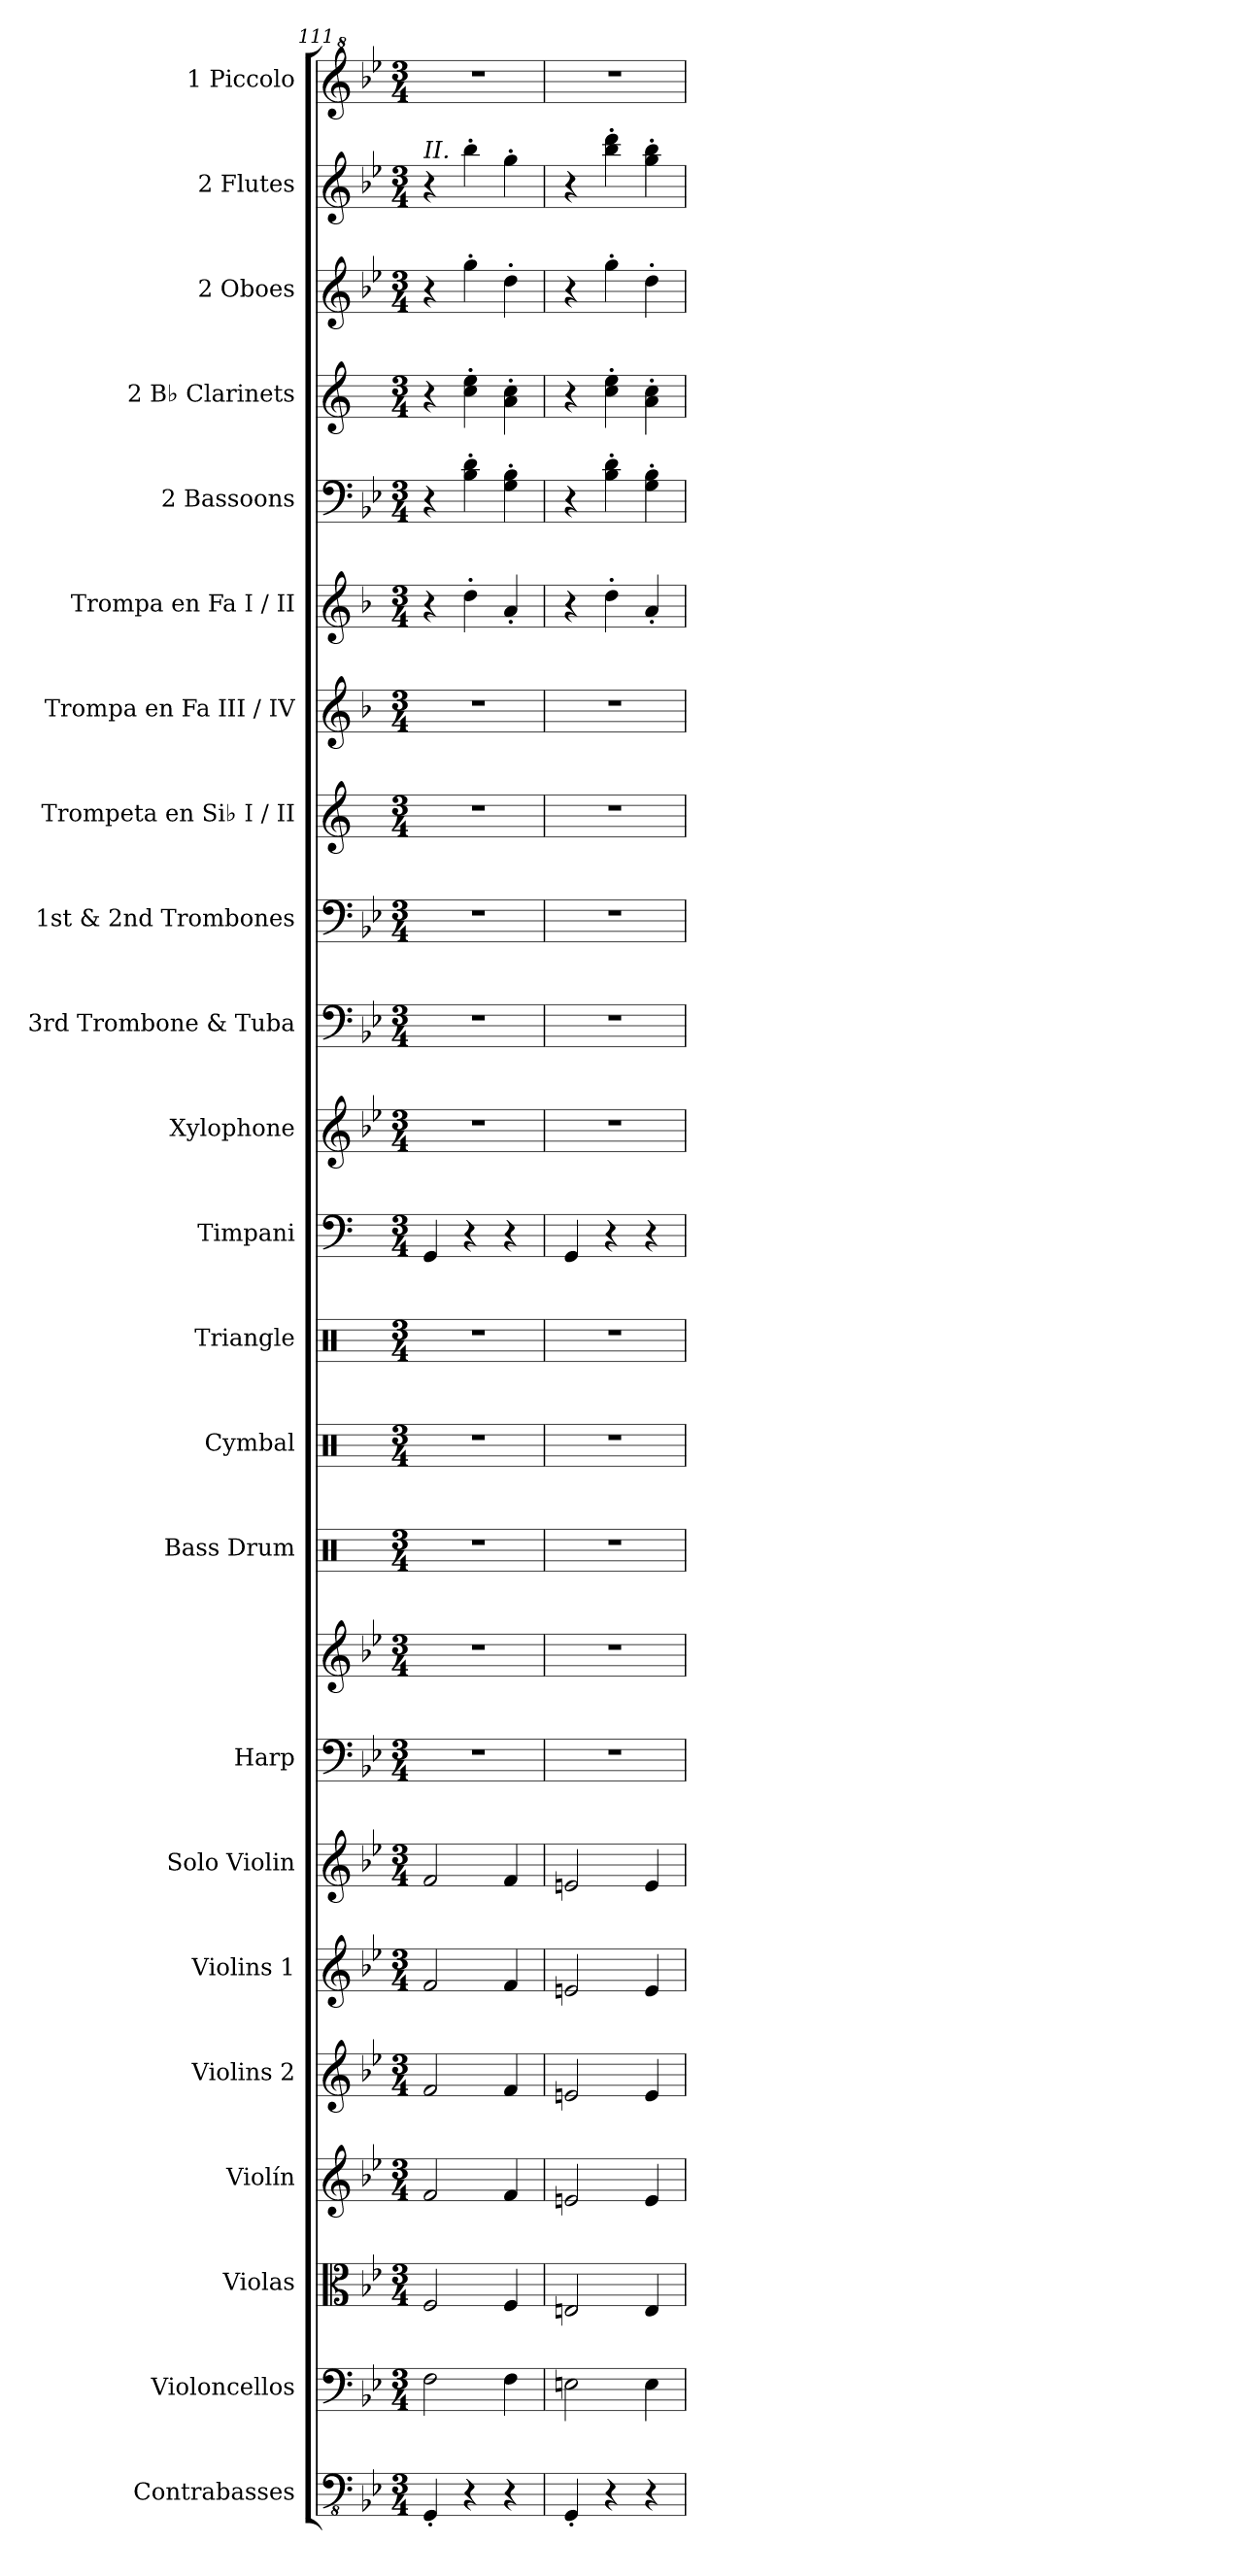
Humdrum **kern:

**kern	**kern	**kern	**kern	**kern	**kern	**kern	**kern	**kern	**kern	**kern	**kern	**kern	**kern	**kern	**kern	**kern	**kern	**kern	**kern	**kern	**kern	**kern	**kern
*part23	*part22	*part21	*part20	*part19	*part18	*part17	*part16	*part16	*part15	*part14	*part13	*part12	*part11	*part10	*part9	*part8	*part7	*part6	*part5	*part4	*part3	*part2	*part1
*staff24	*staff23	*staff22	*staff21	*staff20	*staff19	*staff18	*staff17	*staff16	*staff15	*staff14	*staff13	*staff12	*staff11	*staff10	*staff9	*staff8	*staff7	*staff6	*staff5	*staff4	*staff3	*staff2	*staff1
*I"Contrabasses	*I"Violoncellos	*I"Violas	*I"Violín	*I"Violins 2	*I"Violins 1	*I"Solo Violin	*I"Harp	*	*I"Bass Drum	*I"Cymbal	*I"Triangle	*I"Timpani	*I"Xylophone	*I"3rd Trombone     &amp; Tuba	*I"1st &amp; 2nd Trombones	*I"Trompeta en Si♭  I / II	*I"Trompa en Fa   III / IV	*I"Trompa en Fa I / II	*I"2 Bassoons	*I"2 B♭ Clarinets	*I"2 Oboes	*I"2 Flutes	*I"1 Piccolo
*I'Cbs.	*I'Vlcs.	*I'Vlas.	*I'Vln.	*I'Vlns. 2	*I'Vlns. 1	*I'S. Vln.	*I'Hrp.	*	*I'B. Dr.	*I'Cym.	*I'Trgl.	*I'Timp.	*I'Xyl.	*I'3rd Trb. &amp; Tba.	*I'1st &amp; 2nd    Trbs.	*I'Tpt. Si♭  I / II	*I'Trmp. Fa   III / IV	*I'Trmp. Fa I / II	*I'2 Bsns.	*I'2 B♭ Cls.	*I'2 Obs.	*I'2 Fls.	*I'1 Picc.
*clefFv4	*clefF4	*clefC3	*clefG2	*clefG2	*clefG2	*clefG2	*clefF4	*clefG2	*clefX	*clefX	*clefX	*clefF4	*clefG2	*clefF4	*clefF4	*clefG2	*clefG2	*clefG2	*clefF4	*clefG2	*clefG2	*clefG2	*clefG^2
*	*	*	*	*	*	*	*	*	*	*	*	*	*ITrd-7c-12	*	*	*ITrd1c2	*ITrd4c7	*ITrd4c7	*	*ITrd1c2	*	*	*ITrd-7c-12
*k[b-e-]	*k[b-e-]	*k[b-e-]	*k[b-e-]	*k[b-e-]	*k[b-e-]	*k[b-e-]	*k[b-e-]	*k[b-e-]	*k[]	*k[]	*k[]	*k[]	*k[b-e-]	*k[b-e-]	*k[b-e-]	*k[b-e-]	*k[b-e-]	*k[b-e-]	*k[b-e-]	*k[b-e-]	*k[b-e-]	*k[b-e-]	*k[b-e-]
*M3/4	*M3/4	*M3/4	*M3/4	*M3/4	*M3/4	*M3/4	*M3/4	*M3/4	*M3/4	*M3/4	*M3/4	*M3/4	*M3/4	*M3/4	*M3/4	*M3/4	*M3/4	*M3/4	*M3/4	*M3/4	*M3/4	*M3/4	*M3/4
=111	=111	=111	=111	=111	=111	=111	=111	=111	=111	=111	=111	=111	=111	=111	=111	=111	=111	=111	=111	=111	=111	=111	=111
!	!	!	!	!	!	!	!	!	!	!	!	!	!	!	!	!	!	!	!	!	!	!LO:TX:a:i:t=II.	!
4GGG'/	2F\	2F/	2f/	2f/	2f/	2f/	2.r	2.r	2.r	2.r	2.r	4GG/	2.r	2.r	2.r	2.r	2.r	4r	4r	4r	4r	4r	2.r
4r	.	.	.	.	.	.	.	.	.	.	.	4r	.	.	.	.	.	4g'\	4B-\' 4d\'	4b-\' 4dd\'	4gg'\	4bb-'\	.
4r	4F\	4F/	4f/	4f/	4f/	4f/	.	.	.	.	.	4r	.	.	.	.	.	4d'/	4G\' 4B-\'	4g\' 4b-\'	4dd'\	4gg'\	.
=112	=112	=112	=112	=112	=112	=112	=112	=112	=112	=112	=112	=112	=112	=112	=112	=112	=112	=112	=112	=112	=112	=112	=112
4GGG'/	2En\	2En/	2en/	2en/	2en/	2en/	2.r	2.r	2.r	2.r	2.r	4GG/	2.r	2.r	2.r	2.r	2.r	4r	4r	4r	4r	4r	2.r
4r	.	.	.	.	.	.	.	.	.	.	.	4r	.	.	.	.	.	4g'\	4B-\' 4d\'	4b-\' 4dd\'	4gg'\	4bb-\' 4ddd\'	.
4r	4E\	4E/	4e/	4e/	4e/	4e/	.	.	.	.	.	4r	.	.	.	.	.	4d'/	4G\' 4B-\'	4g\' 4b-\'	4dd'\	4gg\' 4bb-\'	.
=	=	=	=	=	=	=	=	=	=	=	=	=	=	=	=	=	=	=	=	=	=	=	=
*-	*-	*-	*-	*-	*-	*-	*-	*-	*-	*-	*-	*-	*-	*-	*-	*-	*-	*-	*-	*-	*-	*-	*-
